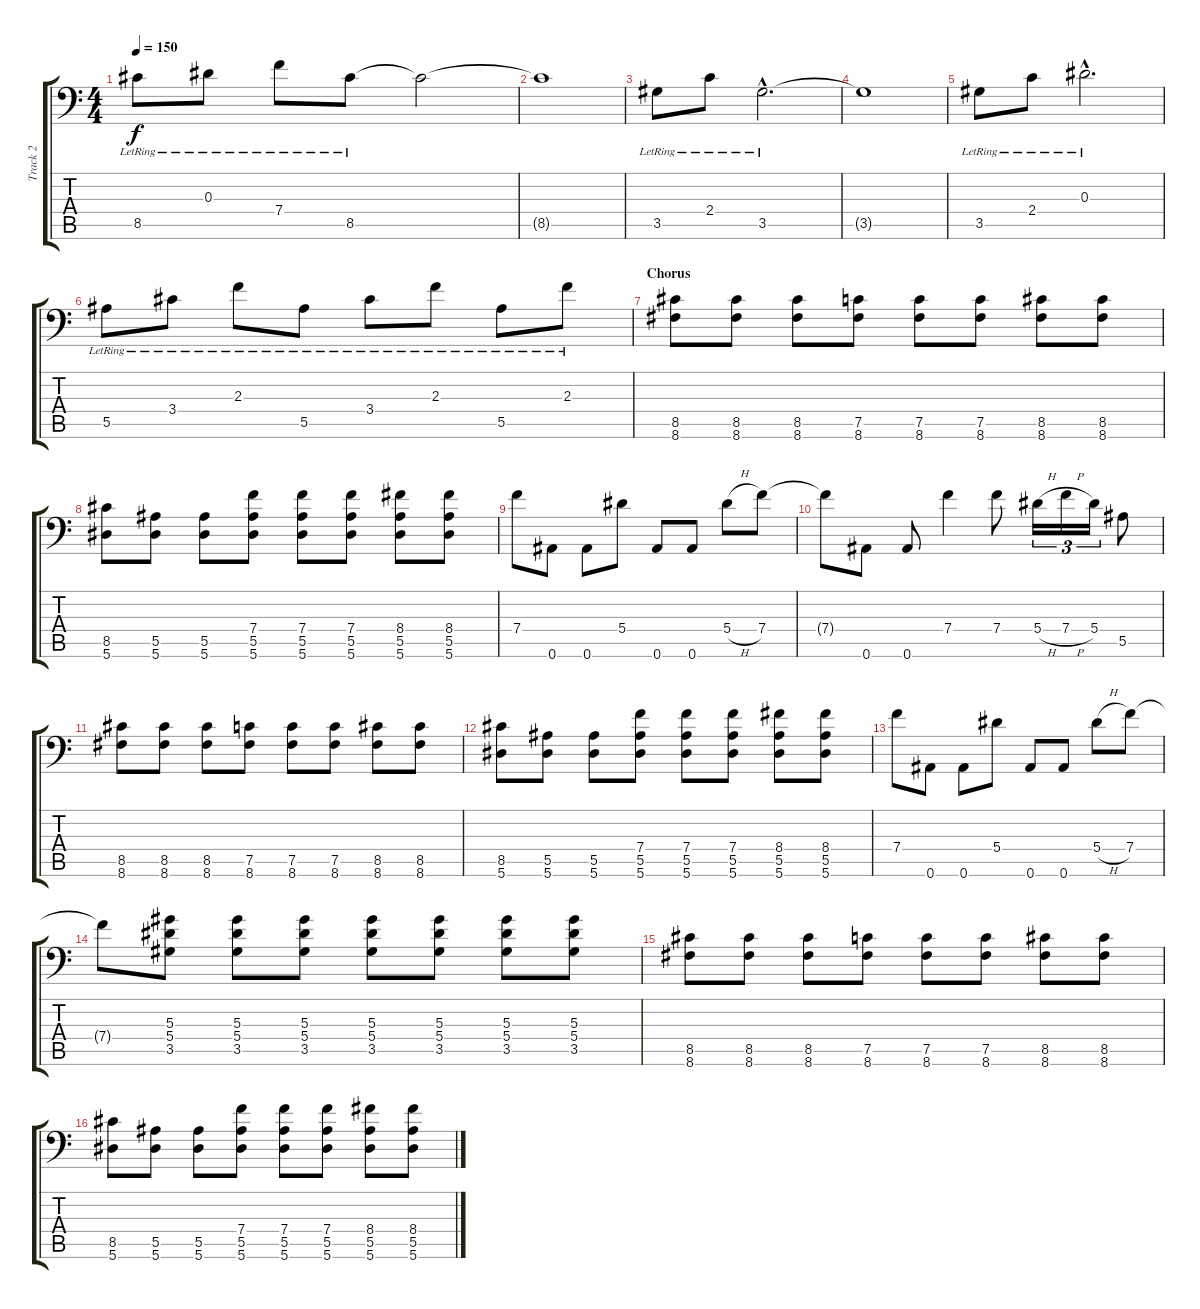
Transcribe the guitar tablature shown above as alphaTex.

\track ("Track 2" "Track 2") {instrument distortionguitar}
\staff {score tabs}
\tuning (C4 G3 Eb3 Bb2 F2 Bb1) {hide}
\ts (4 4)
\tempo 150
\clef f4
\ks c
8.5{lr}.8{dy f instrument acousticguitarsteel} 0.3{lr}.8 7.4{lr}.8 8.5{lr}.8 8.5{t}.2 |
8.5{t}.1 |
3.5{lr}.8{instrument acousticguitarsteel} 2.4{lr}.8 3.5{hac lr}.2{d} |
3.5{t}.1 |
3.5{lr}.8{instrument acousticguitarsteel} 2.4{lr}.8 0.3{hac lr}.2{d} |
5.5{lr}.8 3.4{lr}.8 2.3{lr}.8 5.5{lr}.8 3.4{lr}.8 2.3{lr}.8 5.5{lr}.8 2.3{lr}.8 |
\section ("" "Chorus")
(8.5 8.6).8{instrument distortionguitar} (8.5 8.6).8 (8.5 8.6).8 (7.5 8.6).8 (7.5 8.6).8 (7.5 8.6).8 (8.5 8.6).8 (8.5 8.6).8 |
(8.5 5.6).8 (5.5 5.6).8 (5.5 5.6).8 (7.4 5.5 5.6).8 (7.4 5.5 5.6).8 (7.4 5.5 5.6).8 (8.4 5.5 5.6).8 (8.4 5.5 5.6).8 |
7.4.8 0.6.8 0.6.8 5.4.8 0.6.8 0.6.8 5.4{h}.8 7.4.8 |
7.4{t}.8 0.6.8 0.6.8 7.4.4 7.4.8 5.4{h}.16{tu (3 2)} 7.4{h}.16{tu (3 2)} 5.4.16{tu (3 2)} 5.5.8 |
(8.5 8.6).8 (8.5 8.6).8 (8.5 8.6).8 (7.5 8.6).8 (7.5 8.6).8 (7.5 8.6).8 (8.5 8.6).8 (8.5 8.6).8 |
(8.5 5.6).8 (5.5 5.6).8 (5.5 5.6).8 (7.4 5.5 5.6).8 (7.4 5.5 5.6).8 (7.4 5.5 5.6).8 (8.4 5.5 5.6).8 (8.4 5.5 5.6).8 |
7.4.8 0.6.8 0.6.8 5.4.8 0.6.8 0.6.8 5.4{h}.8 7.4.8 |
7.4{t}.8 (5.3 5.4 3.5).8 (5.3 5.4 3.5).8 (5.3 5.4 3.5).8 (5.3 5.4 3.5).8 (5.3 5.4 3.5).8 (5.3 5.4 3.5).8 (5.3 5.4 3.5).8 |
(8.5 8.6).8 (8.5 8.6).8 (8.5 8.6).8 (7.5 8.6).8 (7.5 8.6).8 (7.5 8.6).8 (8.5 8.6).8 (8.5 8.6).8 |
(8.5 5.6).8 (5.5 5.6).8 (5.5 5.6).8 (7.4 5.5 5.6).8 (7.4 5.5 5.6).8 (7.4 5.5 5.6).8 (8.4 5.5 5.6).8 (8.4 5.5 5.6).8
